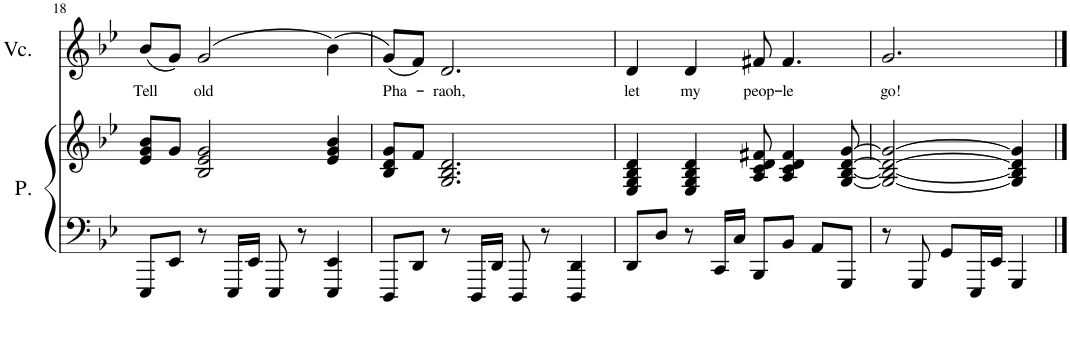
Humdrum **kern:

**kern	**kern	**kern	**text
*part2	*part2	*part1	*part1
*staff3	*staff2	*staff1	*staff1
*I"Piano	*	*I"Voice	*
*I'P.	*	*I'Vc.	*
!!LO:PB:g=z
*clefF4	*clefG2	*clefG2	*
*k[b-e-]	*k[b-e-]	*k[b-e-]	*
*B-:	*B-:	*B-:	*
*M4/4	*M4/4	*M4/4	*
=18	=18	=18	=18
!	!	!	!LO:LY:b
8EEE-/L	8e-/ 8g/ 8b-/L	(8b-/L	-Tell
8EE-/J	8g/J	8g/J)	.
!	!	!	!LO:LY:b
8r	2B-/ 2e-/ 2g/	(2g/	old
16EEE-/LL	.	.	.
16EE-/JJ	.	.	.
8EEE-/	.	.	.
8r	.	.	.
4EEE-/ 4EE-/	4e-/ 4g/ 4b-/	(4b-\)	.
=19	=19	=19	=19
!	!	!	!LO:LY:b
8DDD/L	8B-/ 8d/ 8g/L	(8g/L)	Pha-
8DD/J	8f/J	8f/J)	.
!	!	!	!LO:LY:b
8r	2.G/ 2.B-/ 2.d/	2.d/	-raoh,
16DDD/LL	.	.	.
16DD/JJ	.	.	.
8DDD/	.	.	.
8r	.	.	.
4DDD/ 4DD/	.	.	.
=20	=20	=20	=20
!	!	!	!LO:LY:b
8DD/L	4E-/ 4G/ 4B-/ 4d/	4d/	let
8D/J	.	.	.
!	!	!	!LO:LY:b
8r	4E-/ 4G/ 4B-/ 4d/	4d/	my
16CC/LL	.	.	.
16C/JJ	.	.	.
!	!	!	!LO:LY:b
8BBB-/L	8A/ 8c/ 8d/ 8f#X/	8f#X/	peop-
!	!	!	!LO:LY:b
8BB-/J	4A/ 4c/ 4d/ 4f#/	4.f#/	-le
8AA/L	.	.	.
8GGG/J	[8G/ [8B-/ [8d/ [8g/	.	.
=21	=21	=21	=21
!	!	!	!LO:LY:b
8r	2G/_ 2B-/_ 2d/_ 2g/_	2.g/	go!
8GGG/	.	.	.
8GG/L	.	.	.
16EEE-/L	.	.	.
16EE-/JJ	.	.	.
4GGG/	4G/] 4B-/] 4d/] 4g/]	.	.
==	==	==	==
*-	*-	*-	*-
